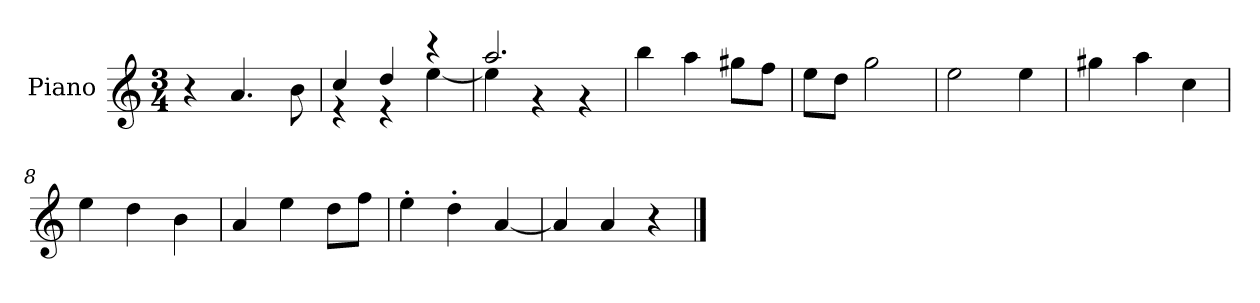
**kern
*part1
*staff1
*I"Piano
*I'P-no
*clefG2
*k[]
*M3/4
*MM179
=1
4r
4.a/
8b\
=2
*^
4cc/	4r
4dd/	4r
4r	[4ee\
=3	=3
2.aa/	4ee\]
.	4r
.	4r
*v	*v
=4
4bb\
4aa\
8gg#X\L
8ff\J
=5
8ee\L
8dd\J
2gg\
=6
2ee\
4ee\
=7
4gg#X\
4aa\
4cc\
=8
4ee\
4dd\
4b\
=9
4a/
4ee\
8dd\L
8ff\J
=10
4ee'\
4dd'\
[4a/
!!LO:LB:g=z
=11
4a/]
4a/
4r
==
*-
